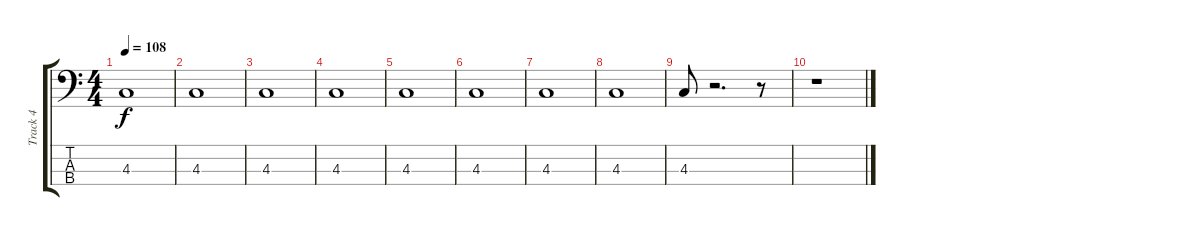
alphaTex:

\track ("Track 4" "Track 4") {instrument electricbasspick}
\staff {score tabs}
\tuning (Gb2 Db2 Ab1 Eb1) {hide}
\ts (4 4)
\tempo 108
\clef f4
\ks c
4.3.1{dy f} |
4.3.1 |
4.3.1 |
4.3.1 |
4.3.1 |
4.3.1 |
4.3.1 |
4.3.1 |
4.3.8 r.2{d} r.8 |
r.1
